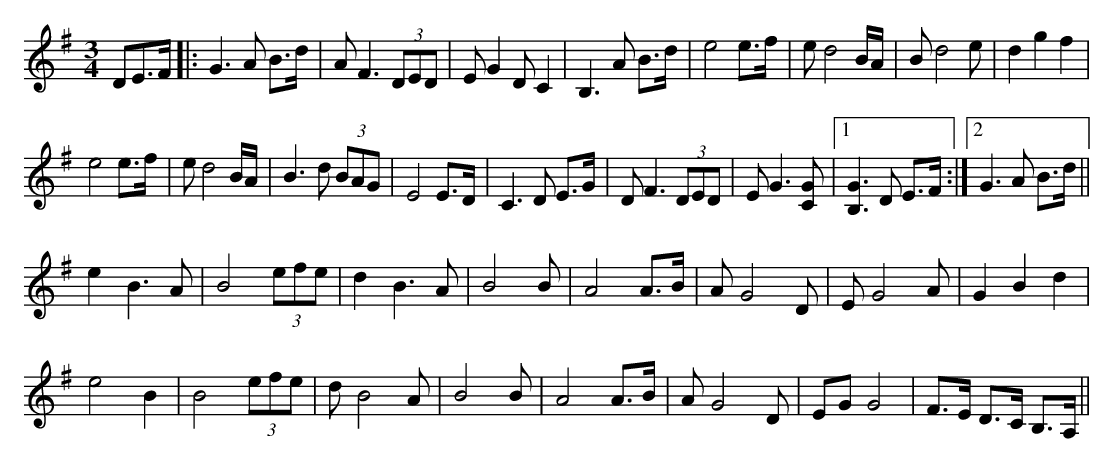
X:1
M:3/4
K:G
DE>F|:G3A B>d|AF3 (3DED|EG2 DC2|B,3 A B>d|e4 e>f|ed4 B/A/|Bd4 e|d2 g2 f2|
e4 e>f|ed4 B/A/|B3d (3BAG|E4 E>D|C3D E>G|DF3 (3DED|EG3 [GC]|1 [GB,]3D E>F:|2 G3A B>d||
e2 B3A|B4 (3efe|d2 B3A|B4 B|A4 A>B|AG4 D|EG4 A|G2 B2 d2|
e4 B2|B4 (3efe|dB4 A|B4 B|A4 A>B|AG4 D|EGG4|F>E D>C B,>A,||
